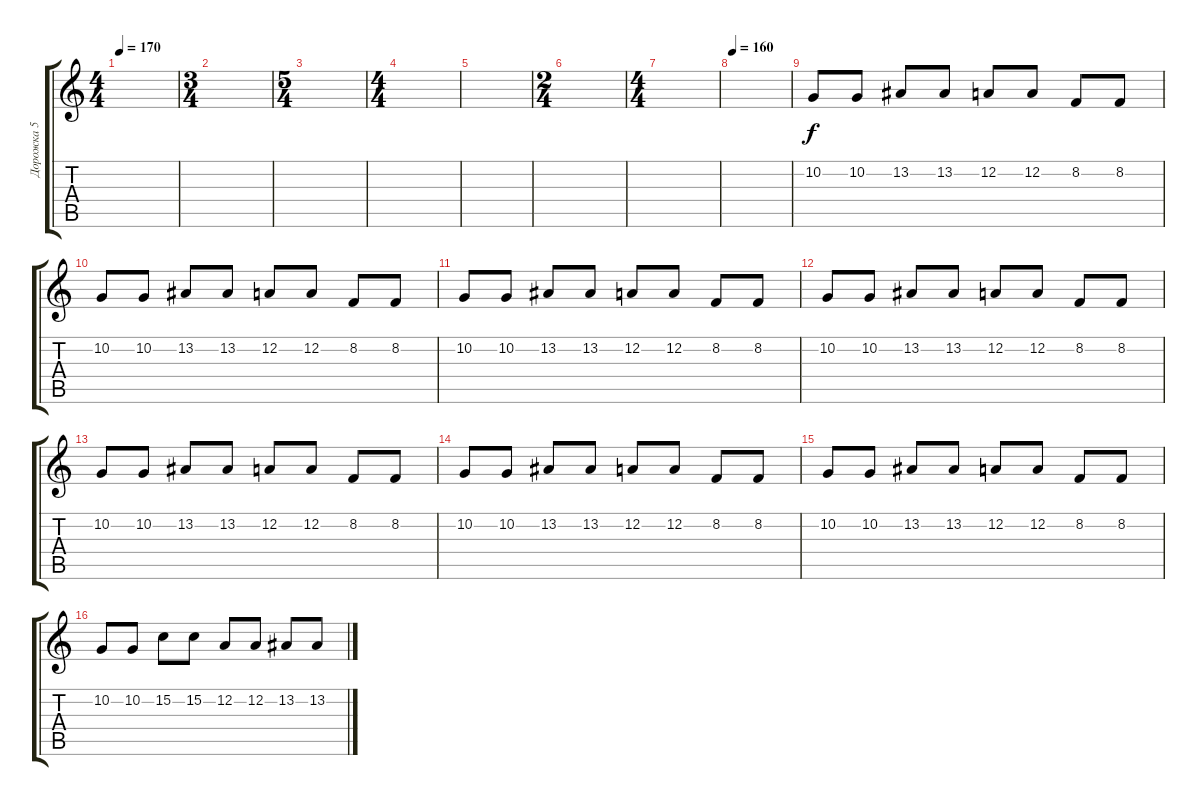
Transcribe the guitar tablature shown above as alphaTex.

\track ("Дорожка 5" "Дорожка 5") {instrument stringensemble1}
\staff {score tabs}
\tuning (D4 A3 F3 C3 G2 C2) {hide}
\ts (4 4)
\tempo 170
\clef g2
\ks c
|
\ts (3 4)
|
\ts (5 4)
|
\ts (4 4)
|
|
\ts (2 4)
|
\ts (4 4)
|
\tempo 160
|
10.2.8 10.2.8 13.2.8 13.2.8 12.2.8 12.2.8 8.2.8 8.2.8 |
10.2.8 10.2.8 13.2.8 13.2.8 12.2.8 12.2.8 8.2.8 8.2.8 |
10.2.8 10.2.8 13.2.8 13.2.8 12.2.8 12.2.8 8.2.8 8.2.8 |
10.2.8 10.2.8 13.2.8 13.2.8 12.2.8 12.2.8 8.2.8 8.2.8 |
10.2.8 10.2.8 13.2.8 13.2.8 12.2.8 12.2.8 8.2.8 8.2.8 |
10.2.8 10.2.8 13.2.8 13.2.8 12.2.8 12.2.8 8.2.8 8.2.8 |
10.2.8 10.2.8 13.2.8 13.2.8 12.2.8 12.2.8 8.2.8 8.2.8 |
10.2.8 10.2.8 15.2.8 15.2.8 12.2.8 12.2.8 13.2.8 13.2.8
